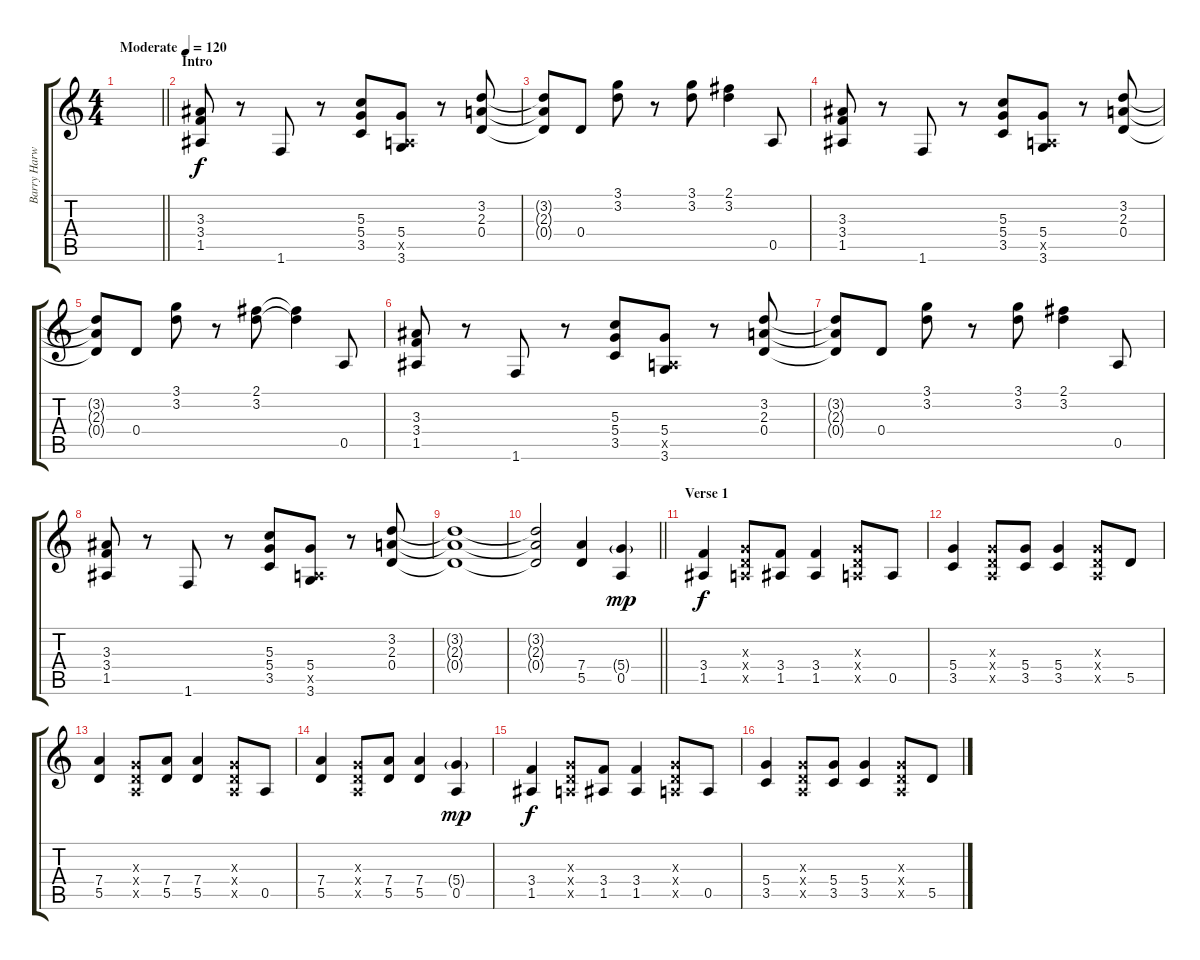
\track ("Barry Harwood (Rhythm Guitar)" "Barry Harw") {instrument overdrivenguitar}
\staff {score tabs}
\tuning (E4 B3 G3 D3 A2 E2) {hide}
\ts (4 4)
\tempo (120 "Moderate")
\clef g2
\barLineRight lightlight
\ks c
|
\section ("" "Intro")
(3.3 3.4 1.5).8 r.8 1.6.8 r.8 (5.3 5.4 3.5).8 (5.4 0.5{x} 3.6).8 r.8 (3.2 2.3 0.4).8 |
(3.2{t} 2.3{t} 0.4{t}).8 0.4.8 (3.1 3.2).8 r.8 (3.1 3.2).8 (2.1 3.2).4 0.5.8 |
(3.3 3.4 1.5).8 r.8 1.6.8 r.8 (5.3 5.4 3.5).8 (5.4 0.5{x} 3.6).8 r.8 (3.2 2.3 0.4).8 |
(3.2{t} 2.3{t} 0.4{t}).8 0.4.8 (3.1 3.2).8 r.8 (2.1 3.2).8 (2.1{t} 3.2{t}).4 0.5.8 |
(3.3 3.4 1.5).8 r.8 1.6.8 r.8 (5.3 5.4 3.5).8 (5.4 0.5{x} 3.6).8 r.8 (3.2 2.3 0.4).8 |
(3.2{t} 2.3{t} 0.4{t}).8 0.4.8 (3.1 3.2).8 r.8 (3.1 3.2).8 (2.1 3.2).4 0.5.8 |
(3.3 3.4 1.5).8 r.8 1.6.8 r.8 (5.3 5.4 3.5).8 (5.4 0.5{x} 3.6).8 r.8 (3.2 2.3 0.4).8 |
(3.2{t} 2.3{t} 0.4{t}).1 |
\barLineRight lightlight
(3.2{t} 2.3{t} 0.4{t}).2 (7.4 5.5).4 (5.4{g} 0.5).4{dy mp} |
\section ("" "Verse 1")
(3.4 1.5).4{dy f} (0.3{x} 0.4{x} 0.5{x}).8 (3.4 1.5).8 (3.4 1.5).4 (0.3{x} 0.4{x} 0.5{x}).8 0.5.8 |
(5.4 3.5).4 (0.3{x} 0.4{x} 0.5{x}).8 (5.4 3.5).8 (5.4 3.5).4 (0.3{x} 0.4{x} 0.5{x}).8 5.5.8 |
(7.4 5.5).4 (0.3{x} 0.4{x} 0.5{x}).8 (7.4 5.5).8 (7.4 5.5).4 (0.3{x} 0.4{x} 0.5{x}).8 0.5.8 |
(7.4 5.5).4 (0.3{x} 0.4{x} 0.5{x}).8 (7.4 5.5).8 (7.4 5.5).4 (5.4{g} 0.5).4{dy mp} |
(3.4 1.5).4{dy f} (0.3{x} 0.4{x} 0.5{x}).8 (3.4 1.5).8 (3.4 1.5).4 (0.3{x} 0.4{x} 0.5{x}).8 0.5.8 |
(5.4 3.5).4 (0.3{x} 0.4{x} 0.5{x}).8 (5.4 3.5).8 (5.4 3.5).4 (0.3{x} 0.4{x} 0.5{x}).8 5.5.8
